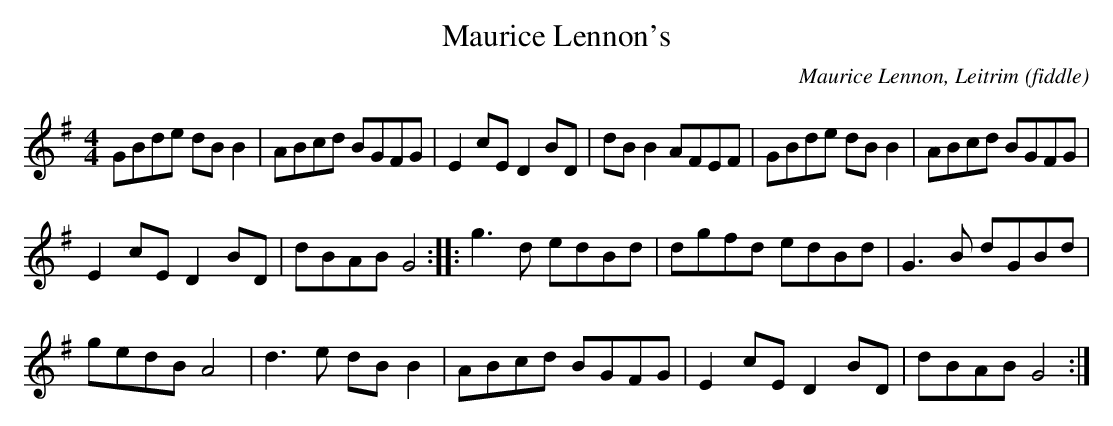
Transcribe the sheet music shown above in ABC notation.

X:1
T:Maurice Lennon's
M:4/4
L:1/8
C:Maurice Lennon, Leitrim (fiddle)
K:G
GBde dBB2 | ABcd BGFG | E2cE D2BD | dBB2 AFEF | GBde dBB2 | ABcd BGFG |
E2cE D2BD | dBAB G4 :: g3d edBd | dgfd edBd | G3B dGBd |
gedB A4 | d3e dBB2 | ABcd BGFG | E2cE D2BD | dBAB G4 :|
